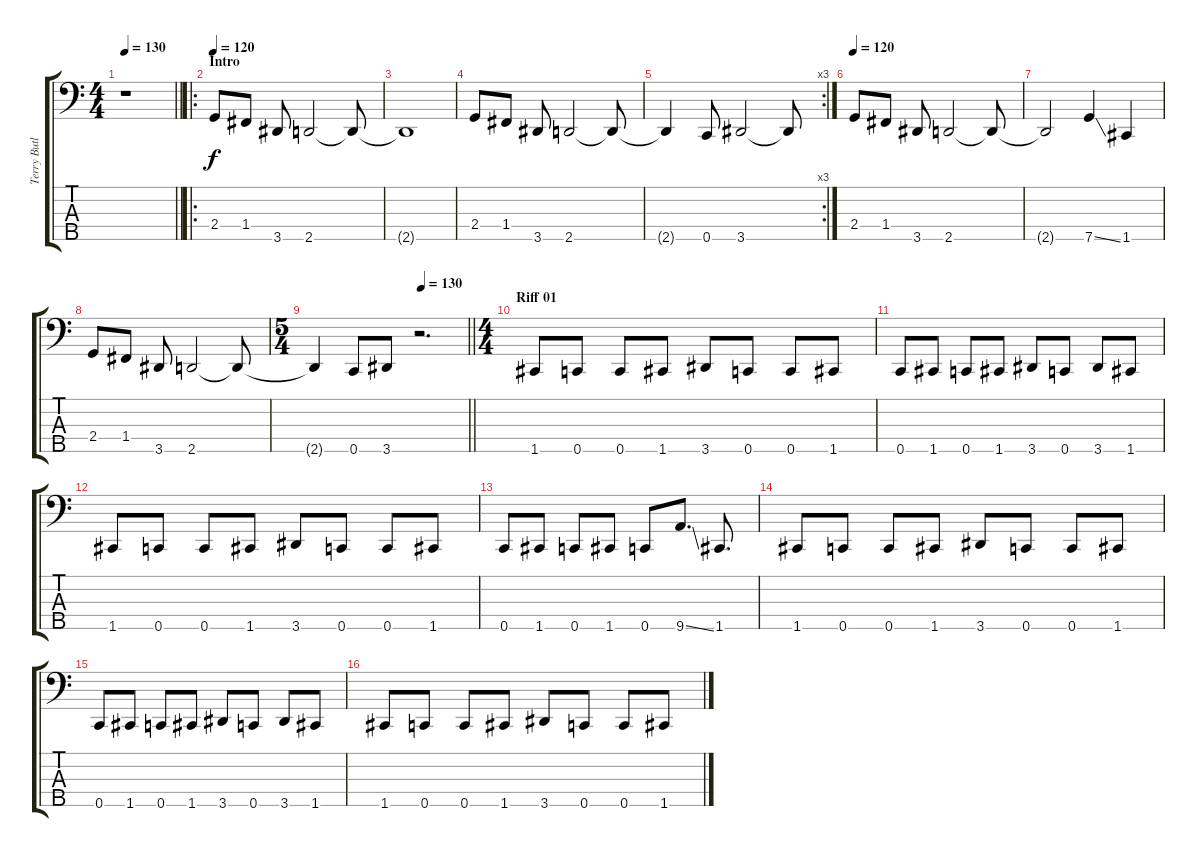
\track ("Terry Butler" "Terry Butl") {instrument electricbassfinger}
\staff {score tabs}
\tuning (G2 Eb2 Bb1 F1 C1) {hide}
\ts (4 4)
\tempo 130
\clef f4
\barLineRight lightlight
\ks c
r.1{dy f instrument electricbassfinger} |
\ro
\section ("" "Intro")
\tempo 120
2.4.8 1.4.8 3.5.8 2.5.2 2.5{t}.8 |
2.5{t}.1 |
2.4.8 1.4.8 3.5.8 2.5.2 2.5{t}.8 |
\rc 3
2.5{t}.4 0.5.8 3.5.2 3.5{t}.8 |
\tempo 120
2.4.8 1.4.8 3.5.8 2.5.2 2.5{t}.8 |
2.5{t}.2 7.5{ss}.4 1.5.4 |
2.4.8 1.4.8 3.5.8 2.5.2 2.5{t}.8 |
\ts (5 4)
\tempo (130 0.7)
\barLineRight lightlight
2.5{t}.4 0.5.8 3.5.8 r.2{d} |
\ts (4 4)
\section ("" "Riff 01")
1.5.8 0.5.8 0.5.8 1.5.8 3.5.8 0.5.8 0.5.8 1.5.8 |
0.5.8 1.5.8 0.5.8 1.5.8 3.5.8 0.5.8 3.5.8 1.5.8 |
1.5.8 0.5.8 0.5.8 1.5.8 3.5.8 0.5.8 0.5.8 1.5.8 |
0.5.8 1.5.8 0.5.8 1.5.8 0.5.8 9.5{ss}.8{d} 1.5.8{d} |
1.5.8 0.5.8 0.5.8 1.5.8 3.5.8 0.5.8 0.5.8 1.5.8 |
0.5.8 1.5.8 0.5.8 1.5.8 3.5.8 0.5.8 3.5.8 1.5.8 |
1.5.8 0.5.8 0.5.8 1.5.8 3.5.8 0.5.8 0.5.8 1.5.8
